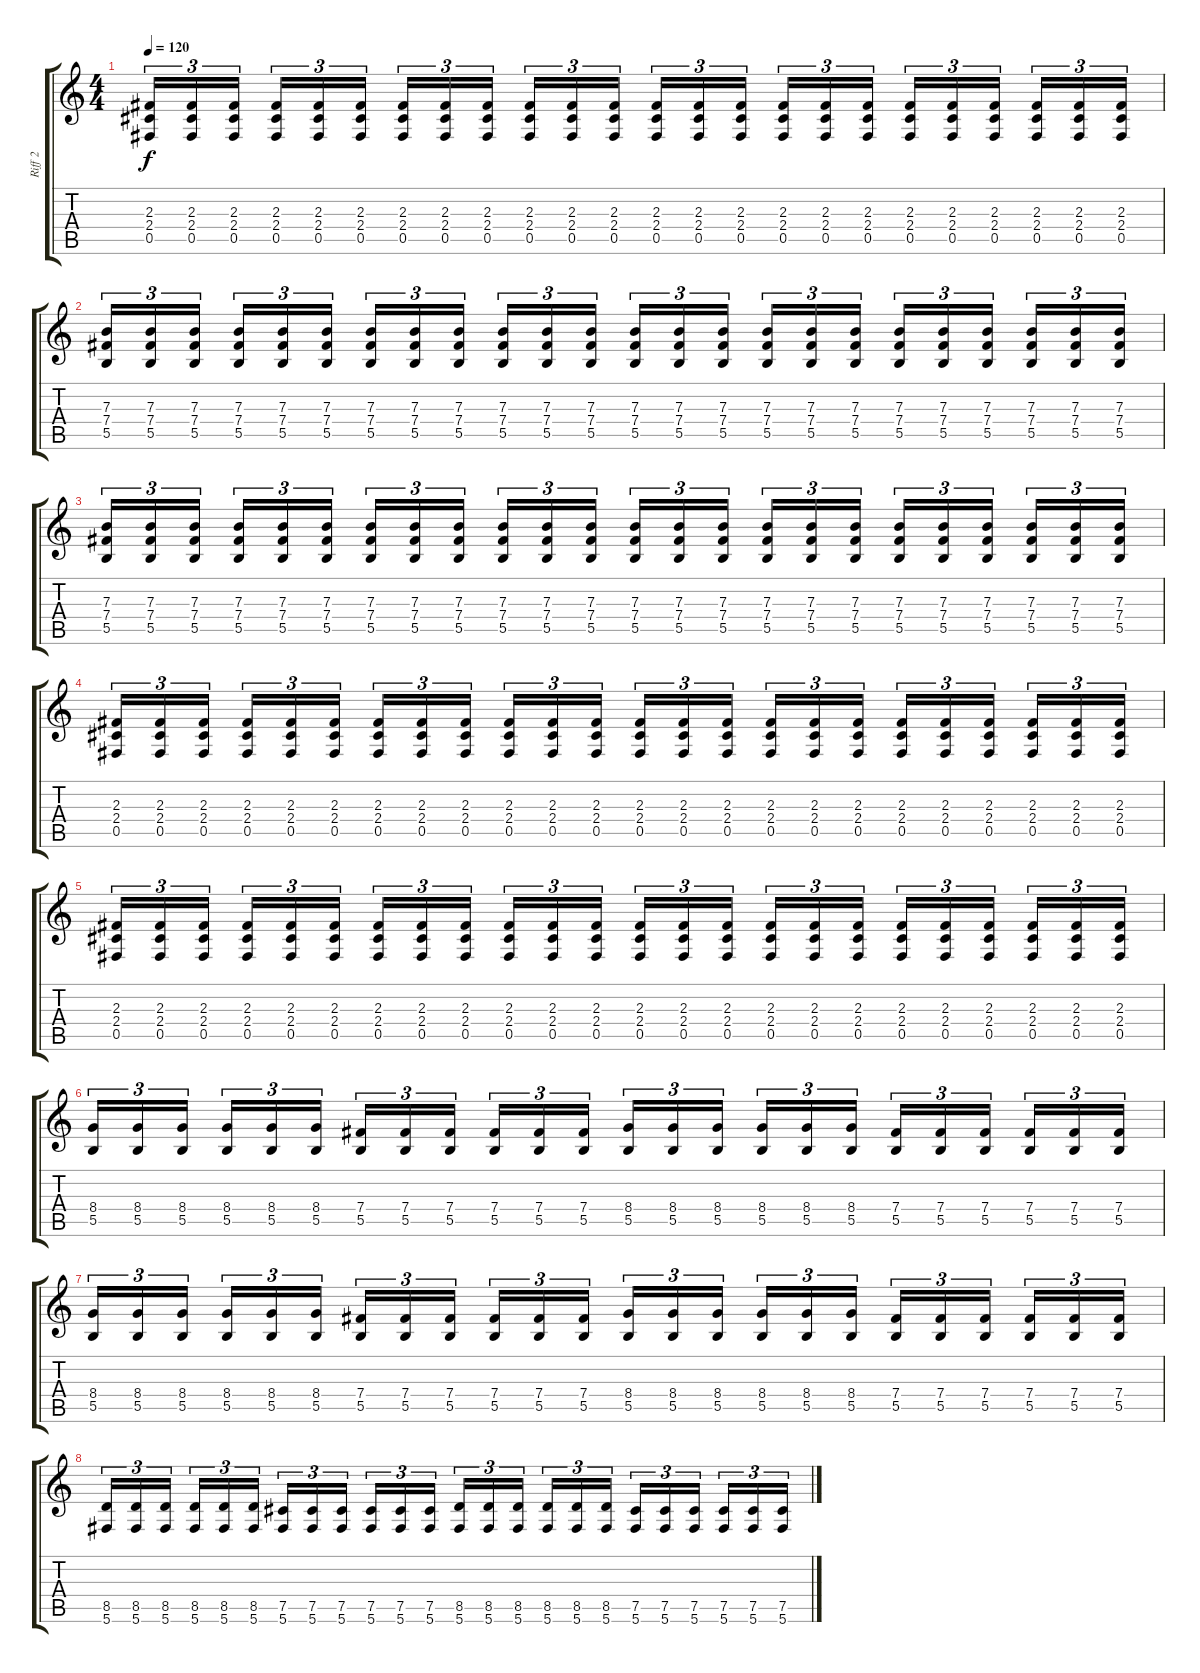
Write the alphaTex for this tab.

\track ("Riff 2" "Riff 2") {instrument distortionguitar}
\staff {score tabs}
\tuning (Db4 Ab3 E3 B2 Gb2 Db2) {hide}
\ts (4 4)
\tempo 120
\clef g2
\ks c
(2.3 2.4 0.5).16{tu (3 2) dy f} (2.3 2.4 0.5).16{tu (3 2)} (2.3 2.4 0.5).16{tu (3 2) beam splitsecondary} (2.3 2.4 0.5).16{tu (3 2)} (2.3 2.4 0.5).16{tu (3 2)} (2.3 2.4 0.5).16{tu (3 2)} (2.3 2.4 0.5).16{tu (3 2)} (2.3 2.4 0.5).16{tu (3 2)} (2.3 2.4 0.5).16{tu (3 2) beam splitsecondary} (2.3 2.4 0.5).16{tu (3 2)} (2.3 2.4 0.5).16{tu (3 2)} (2.3 2.4 0.5).16{tu (3 2)} (2.3 2.4 0.5).16{tu (3 2)} (2.3 2.4 0.5).16{tu (3 2)} (2.3 2.4 0.5).16{tu (3 2) beam splitsecondary} (2.3 2.4 0.5).16{tu (3 2)} (2.3 2.4 0.5).16{tu (3 2)} (2.3 2.4 0.5).16{tu (3 2)} (2.3 2.4 0.5).16{tu (3 2)} (2.3 2.4 0.5).16{tu (3 2)} (2.3 2.4 0.5).16{tu (3 2) beam splitsecondary} (2.3 2.4 0.5).16{tu (3 2)} (2.3 2.4 0.5).16{tu (3 2)} (2.3 2.4 0.5).16{tu (3 2)} |
(7.3 7.4 5.5).16{tu (3 2)} (7.3 7.4 5.5).16{tu (3 2)} (7.3 7.4 5.5).16{tu (3 2) beam splitsecondary} (7.3 7.4 5.5).16{tu (3 2)} (7.3 7.4 5.5).16{tu (3 2)} (7.3 7.4 5.5).16{tu (3 2)} (7.3 7.4 5.5).16{tu (3 2)} (7.3 7.4 5.5).16{tu (3 2)} (7.3 7.4 5.5).16{tu (3 2) beam splitsecondary} (7.3 7.4 5.5).16{tu (3 2)} (7.3 7.4 5.5).16{tu (3 2)} (7.3 7.4 5.5).16{tu (3 2)} (7.3 7.4 5.5).16{tu (3 2)} (7.3 7.4 5.5).16{tu (3 2)} (7.3 7.4 5.5).16{tu (3 2) beam splitsecondary} (7.3 7.4 5.5).16{tu (3 2)} (7.3 7.4 5.5).16{tu (3 2)} (7.3 7.4 5.5).16{tu (3 2)} (7.3 7.4 5.5).16{tu (3 2)} (7.3 7.4 5.5).16{tu (3 2)} (7.3 7.4 5.5).16{tu (3 2) beam splitsecondary} (7.3 7.4 5.5).16{tu (3 2)} (7.3 7.4 5.5).16{tu (3 2)} (7.3 7.4 5.5).16{tu (3 2)} |
(7.3 7.4 5.5).16{tu (3 2)} (7.3 7.4 5.5).16{tu (3 2)} (7.3 7.4 5.5).16{tu (3 2) beam splitsecondary} (7.3 7.4 5.5).16{tu (3 2)} (7.3 7.4 5.5).16{tu (3 2)} (7.3 7.4 5.5).16{tu (3 2)} (7.3 7.4 5.5).16{tu (3 2)} (7.3 7.4 5.5).16{tu (3 2)} (7.3 7.4 5.5).16{tu (3 2) beam splitsecondary} (7.3 7.4 5.5).16{tu (3 2)} (7.3 7.4 5.5).16{tu (3 2)} (7.3 7.4 5.5).16{tu (3 2)} (7.3 7.4 5.5).16{tu (3 2)} (7.3 7.4 5.5).16{tu (3 2)} (7.3 7.4 5.5).16{tu (3 2) beam splitsecondary} (7.3 7.4 5.5).16{tu (3 2)} (7.3 7.4 5.5).16{tu (3 2)} (7.3 7.4 5.5).16{tu (3 2)} (7.3 7.4 5.5).16{tu (3 2)} (7.3 7.4 5.5).16{tu (3 2)} (7.3 7.4 5.5).16{tu (3 2) beam splitsecondary} (7.3 7.4 5.5).16{tu (3 2)} (7.3 7.4 5.5).16{tu (3 2)} (7.3 7.4 5.5).16{tu (3 2)} |
(2.3 2.4 0.5).16{tu (3 2)} (2.3 2.4 0.5).16{tu (3 2)} (2.3 2.4 0.5).16{tu (3 2) beam splitsecondary} (2.3 2.4 0.5).16{tu (3 2)} (2.3 2.4 0.5).16{tu (3 2)} (2.3 2.4 0.5).16{tu (3 2)} (2.3 2.4 0.5).16{tu (3 2)} (2.3 2.4 0.5).16{tu (3 2)} (2.3 2.4 0.5).16{tu (3 2) beam splitsecondary} (2.3 2.4 0.5).16{tu (3 2)} (2.3 2.4 0.5).16{tu (3 2)} (2.3 2.4 0.5).16{tu (3 2)} (2.3 2.4 0.5).16{tu (3 2)} (2.3 2.4 0.5).16{tu (3 2)} (2.3 2.4 0.5).16{tu (3 2) beam splitsecondary} (2.3 2.4 0.5).16{tu (3 2)} (2.3 2.4 0.5).16{tu (3 2)} (2.3 2.4 0.5).16{tu (3 2)} (2.3 2.4 0.5).16{tu (3 2)} (2.3 2.4 0.5).16{tu (3 2)} (2.3 2.4 0.5).16{tu (3 2) beam splitsecondary} (2.3 2.4 0.5).16{tu (3 2)} (2.3 2.4 0.5).16{tu (3 2)} (2.3 2.4 0.5).16{tu (3 2)} |
(2.3 2.4 0.5).16{tu (3 2)} (2.3 2.4 0.5).16{tu (3 2)} (2.3 2.4 0.5).16{tu (3 2) beam splitsecondary} (2.3 2.4 0.5).16{tu (3 2)} (2.3 2.4 0.5).16{tu (3 2)} (2.3 2.4 0.5).16{tu (3 2)} (2.3 2.4 0.5).16{tu (3 2)} (2.3 2.4 0.5).16{tu (3 2)} (2.3 2.4 0.5).16{tu (3 2) beam splitsecondary} (2.3 2.4 0.5).16{tu (3 2)} (2.3 2.4 0.5).16{tu (3 2)} (2.3 2.4 0.5).16{tu (3 2)} (2.3 2.4 0.5).16{tu (3 2)} (2.3 2.4 0.5).16{tu (3 2)} (2.3 2.4 0.5).16{tu (3 2) beam splitsecondary} (2.3 2.4 0.5).16{tu (3 2)} (2.3 2.4 0.5).16{tu (3 2)} (2.3 2.4 0.5).16{tu (3 2)} (2.3 2.4 0.5).16{tu (3 2)} (2.3 2.4 0.5).16{tu (3 2)} (2.3 2.4 0.5).16{tu (3 2) beam splitsecondary} (2.3 2.4 0.5).16{tu (3 2)} (2.3 2.4 0.5).16{tu (3 2)} (2.3 2.4 0.5).16{tu (3 2)} |
(8.4 5.5).16{tu (3 2)} (8.4 5.5).16{tu (3 2)} (8.4 5.5).16{tu (3 2) beam splitsecondary} (8.4 5.5).16{tu (3 2)} (8.4 5.5).16{tu (3 2)} (8.4 5.5).16{tu (3 2)} (7.4 5.5).16{tu (3 2)} (7.4 5.5).16{tu (3 2)} (7.4 5.5).16{tu (3 2) beam splitsecondary} (7.4 5.5).16{tu (3 2)} (7.4 5.5).16{tu (3 2)} (7.4 5.5).16{tu (3 2)} (8.4 5.5).16{tu (3 2)} (8.4 5.5).16{tu (3 2)} (8.4 5.5).16{tu (3 2) beam splitsecondary} (8.4 5.5).16{tu (3 2)} (8.4 5.5).16{tu (3 2)} (8.4 5.5).16{tu (3 2)} (7.4 5.5).16{tu (3 2)} (7.4 5.5).16{tu (3 2)} (7.4 5.5).16{tu (3 2) beam splitsecondary} (7.4 5.5).16{tu (3 2)} (7.4 5.5).16{tu (3 2)} (7.4 5.5).16{tu (3 2)} |
(8.4 5.5).16{tu (3 2)} (8.4 5.5).16{tu (3 2)} (8.4 5.5).16{tu (3 2) beam splitsecondary} (8.4 5.5).16{tu (3 2)} (8.4 5.5).16{tu (3 2)} (8.4 5.5).16{tu (3 2)} (7.4 5.5).16{tu (3 2)} (7.4 5.5).16{tu (3 2)} (7.4 5.5).16{tu (3 2) beam splitsecondary} (7.4 5.5).16{tu (3 2)} (7.4 5.5).16{tu (3 2)} (7.4 5.5).16{tu (3 2)} (8.4 5.5).16{tu (3 2)} (8.4 5.5).16{tu (3 2)} (8.4 5.5).16{tu (3 2) beam splitsecondary} (8.4 5.5).16{tu (3 2)} (8.4 5.5).16{tu (3 2)} (8.4 5.5).16{tu (3 2)} (7.4 5.5).16{tu (3 2)} (7.4 5.5).16{tu (3 2)} (7.4 5.5).16{tu (3 2) beam splitsecondary} (7.4 5.5).16{tu (3 2)} (7.4 5.5).16{tu (3 2)} (7.4 5.5).16{tu (3 2)} |
(8.5 5.6).16{tu (3 2)} (8.5 5.6).16{tu (3 2)} (8.5 5.6).16{tu (3 2) beam splitsecondary} (8.5 5.6).16{tu (3 2)} (8.5 5.6).16{tu (3 2)} (8.5 5.6).16{tu (3 2)} (7.5 5.6).16{tu (3 2)} (7.5 5.6).16{tu (3 2)} (7.5 5.6).16{tu (3 2) beam splitsecondary} (7.5 5.6).16{tu (3 2)} (7.5 5.6).16{tu (3 2)} (7.5 5.6).16{tu (3 2)} (8.5 5.6).16{tu (3 2)} (8.5 5.6).16{tu (3 2)} (8.5 5.6).16{tu (3 2) beam splitsecondary} (8.5 5.6).16{tu (3 2)} (8.5 5.6).16{tu (3 2)} (8.5 5.6).16{tu (3 2)} (7.5 5.6).16{tu (3 2)} (7.5 5.6).16{tu (3 2)} (7.5 5.6).16{tu (3 2) beam splitsecondary} (7.5 5.6).16{tu (3 2)} (7.5 5.6).16{tu (3 2)} (7.5 5.6).16{tu (3 2)}
